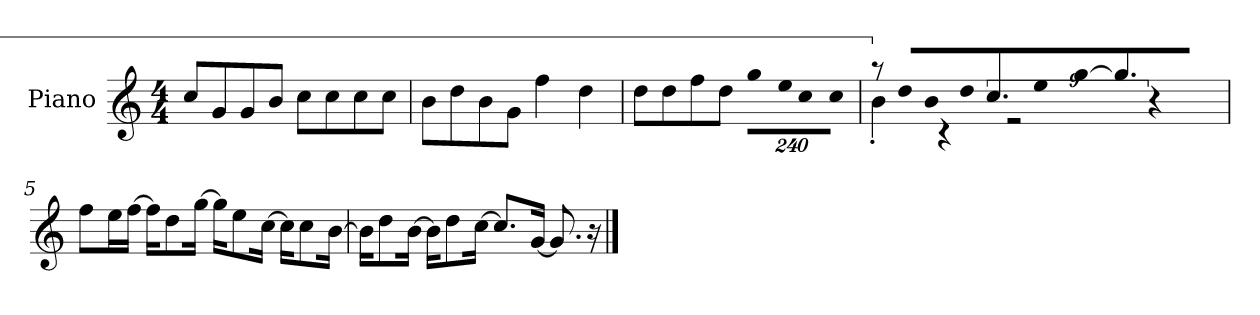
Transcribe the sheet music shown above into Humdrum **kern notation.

**kern
*part1
*staff1
*I"Piano
*I'P-no
*clefG2
*k[]
*M4/4
*MM90
=1
8cc/L
8g/
8g/
8b/J
8cc\L
8cc\
8cc\
8cc\J
=2
8b\L
8dd\
8b\
8g\J
4ff\
4dd\
=3
8dd\L
8dd\
8ff\
8dd\J
*Xbrackettup
!LO:N:vis=8
960%137gg\L
!LO:N:vis=16
1920%137ee\K
!LO:N:vis=8
960%137cc\
!LO:N:vis=8
960%137cc\J
=4
*brackettup
!LO:N:vis=8
*^
640%71r	4b'\
!LO:N:vis=8	!
640%71dd/L	.
!LO:N:vis=8	!
640%71b/	.
.	4r
!LO:N:vis=8	!
640%71dd/	.
9.cc/	.
.	2r
!LO:N:vis=8	!
640%71ee/	.
!LO:N:vis=16	!
[1920%107gg/K	.
9.gg/J]	.
!LO:N:vis=16	!
1920%107r	.
1920ryy	.
*v	*v
!!LO:LB:g=z
=5
8ff\L
16ee\L
[16ff\JJ
16ff\KL]
8dd\
[16gg\Jk
16gg\KL]
8ee\
[16cc\Jk
16cc\KL]
8cc\
[16b\Jk
=6
16b\KL]
8dd\
[16b\Jk
16b\KL]
8dd\
[16cc\Jk
8.cc/L]
[16g/Jk
8.g/]
16r
==
*-
